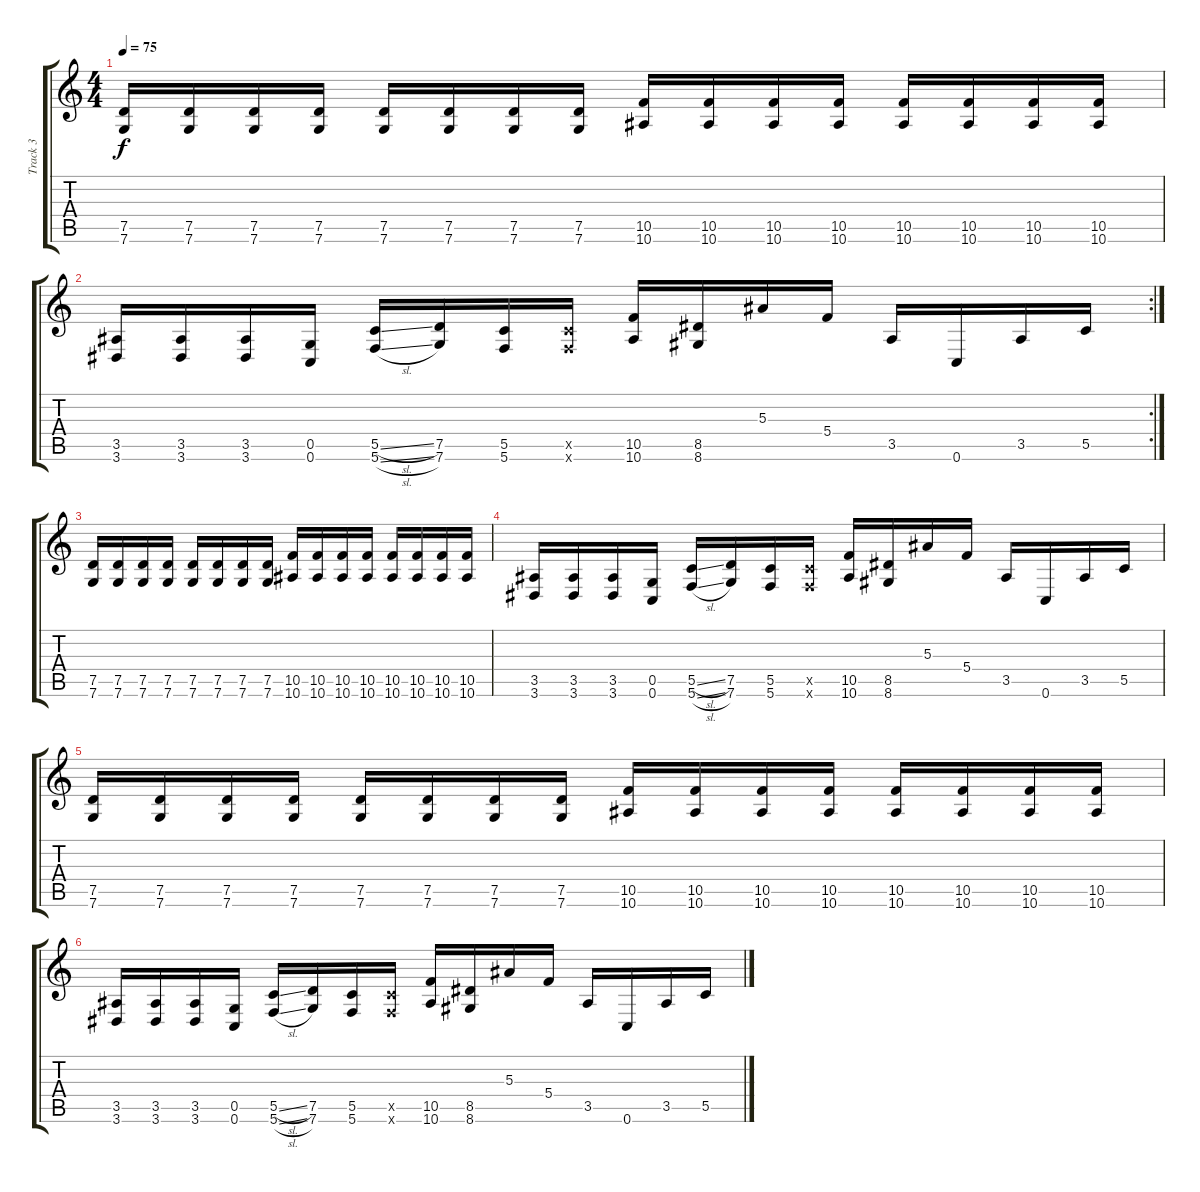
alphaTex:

\track ("Track 3" "Track 3") {instrument distortionguitar}
\staff {score tabs}
\tuning (D4 A3 F3 C3 G2 C2) {hide}
\ts (4 4)
\tempo 75
\clef g2
\ks c
(7.5 7.6).16{dy f} (7.5 7.6).16 (7.5 7.6).16 (7.5 7.6).16 (7.5 7.6).16 (7.5 7.6).16 (7.5 7.6).16 (7.5 7.6).16 (10.5 10.6).16 (10.5 10.6).16 (10.5 10.6).16 (10.5 10.6).16 (10.5 10.6).16 (10.5 10.6).16 (10.5 10.6).16 (10.5 10.6).16 |
\rc 2
(3.5 3.6).16 (3.5 3.6).16 (3.5 3.6).16 (0.5 0.6).16 (5.5{sl} 5.6{sl}).16 (7.5 7.6).16 (5.5 5.6).16 (5.5{x} 5.6{x}).16 (10.5 10.6).16 (8.5 8.6).16 5.3.16 5.4.16 3.5.16 0.6.16 3.5.16 5.5.16 |
(7.5 7.6).16{volume 0 balance 16} (7.5 7.6).16 (7.5 7.6).16 (7.5 7.6).16 (7.5 7.6).16 (7.5 7.6).16 (7.5 7.6).16 (7.5 7.6).16 (10.5 10.6).16 (10.5 10.6).16 (10.5 10.6).16 (10.5 10.6).16 (10.5 10.6).16 (10.5 10.6).16 (10.5 10.6).16 (10.5 10.6).16 |
(3.5 3.6).16 (3.5 3.6).16 (3.5 3.6).16 (0.5 0.6).16 (5.5{sl} 5.6{sl}).16 (7.5 7.6).16 (5.5 5.6).16 (5.5{x} 5.6{x}).16 (10.5 10.6).16 (8.5 8.6).16 5.3.16 5.4.16 3.5.16 0.6.16 3.5.16 5.5.16 |
(7.5 7.6).16 (7.5 7.6).16 (7.5 7.6).16 (7.5 7.6).16 (7.5 7.6).16 (7.5 7.6).16 (7.5 7.6).16 (7.5 7.6).16 (10.5 10.6).16 (10.5 10.6).16 (10.5 10.6).16 (10.5 10.6).16 (10.5 10.6).16 (10.5 10.6).16 (10.5 10.6).16 (10.5 10.6).16 |
(3.5 3.6).16 (3.5 3.6).16 (3.5 3.6).16 (0.5 0.6).16 (5.5{sl} 5.6{sl}).16 (7.5 7.6).16 (5.5 5.6).16 (5.5{x} 5.6{x}).16 (10.5 10.6).16 (8.5 8.6).16 5.3.16 5.4.16 3.5.16 0.6.16 3.5.16 5.5.16
